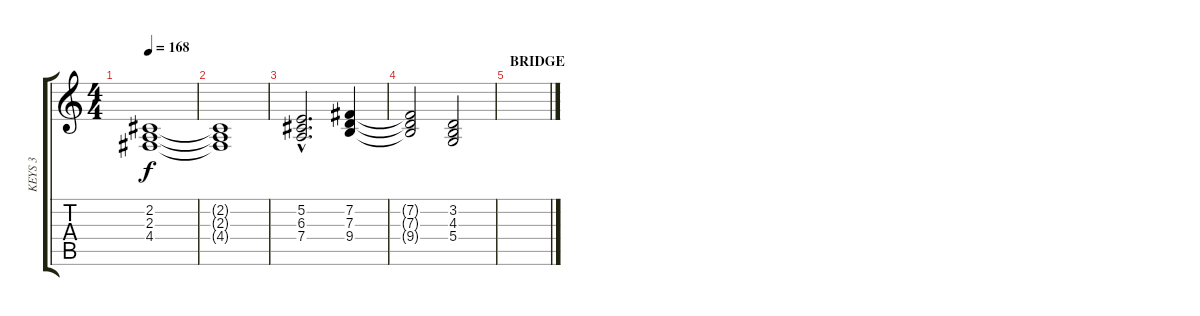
\track ("KEYS 3" "KEYS 3") {instrument stringensemble1}
\staff {score tabs}
\tuning (E4 B3 G3 D3 A2 E2) {hide}
\ts (4 4)
\tempo 168
\clef g2
\ks c
(2.2 2.3 4.4).1{dy f} |
(2.2{t} 2.3{t} 4.4{t}).1 |
(5.2{hac} 6.3{hac} 7.4{hac}).2{d} (7.2 7.3 9.4).4 |
(7.2{t} 7.3{t} 9.4{t}).2 (3.2 4.3 5.4).2 |
\section ("" "BRIDGE")
